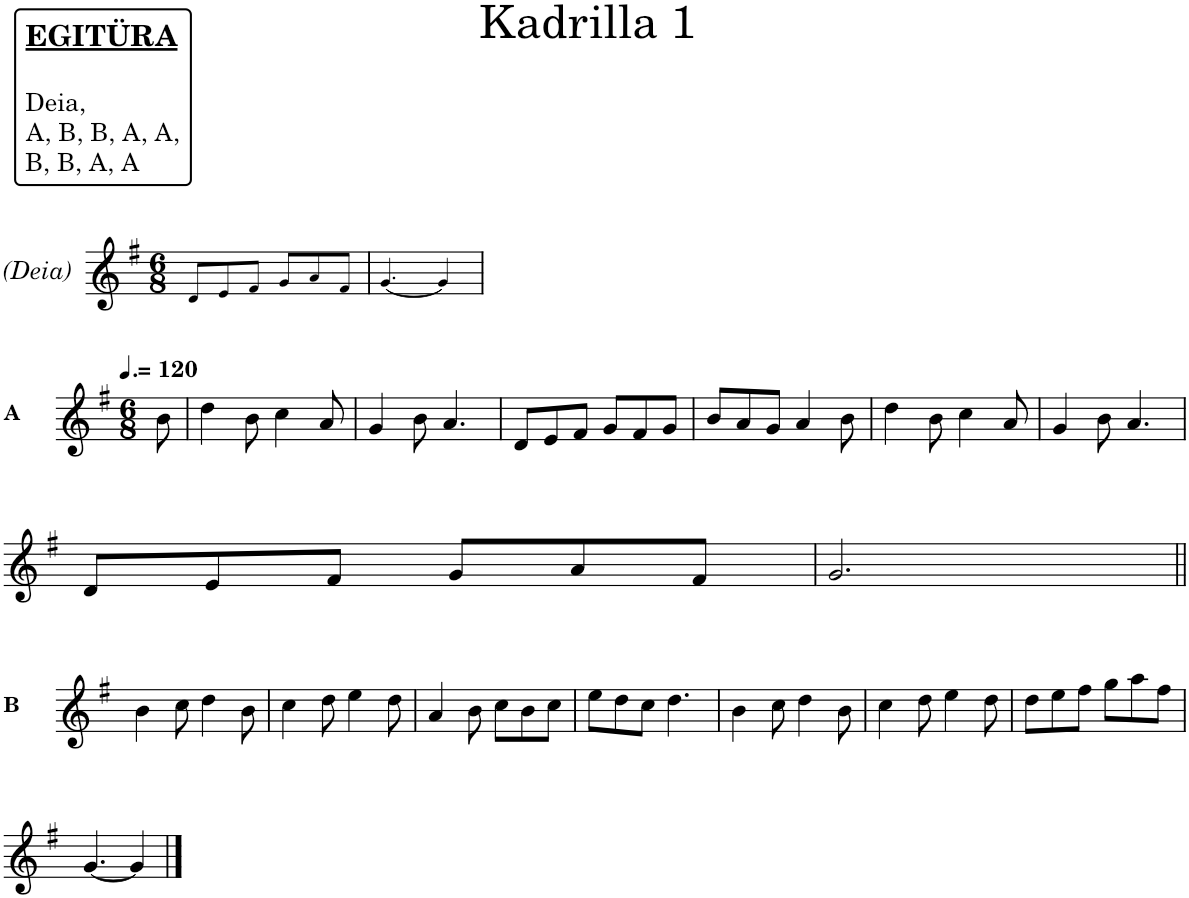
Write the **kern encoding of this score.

**kern
*part1
*staff1
*I"Piano
*I'Pno.
*clefG2
*k[f#]
*M6/8
=1
8d!/L
8e!/
8f#!/J
8g!/L
8a!/
8f#!/J
=2
[4.g!/
4g!/]
!!LO:LB:g=z
=3
*M6/8
*MM180
8b\
=4
4dd\
8b\
4cc\
8a/
=5
4g/
8b\
4.a/
=6
8d/L
8e/
8f#/J
8g/L
8f#/
8g/J
=7
8b/L
8a/
8g/J
4a/
8b\
=8
4dd\
8b\
4cc\
8a/
=9
4g/
8b\
4.a/
!!LO:LB:g=z
=10
8d/L
8e/
8f#/J
8g/L
8a/
8f#/J
=11
2.g/
!!LO:LB:g=z
=12||
4b\
8cc\
4dd\
8b\
=13
4cc\
8dd\
4ee\
8dd\
=14
4a/
8b\
8cc\L
8b\
8cc\J
=15
8ee\L
8dd\
8cc\J
4.dd\
=16
4b\
8cc\
4dd\
8b\
=17
4cc\
8dd\
4ee\
8dd\
=18
8dd\L
8ee\
8ff#\J
8gg\L
8aa\
8ff#\J
!!LO:LB:g=z
=19
[4.g/
4g/]
==
*-
